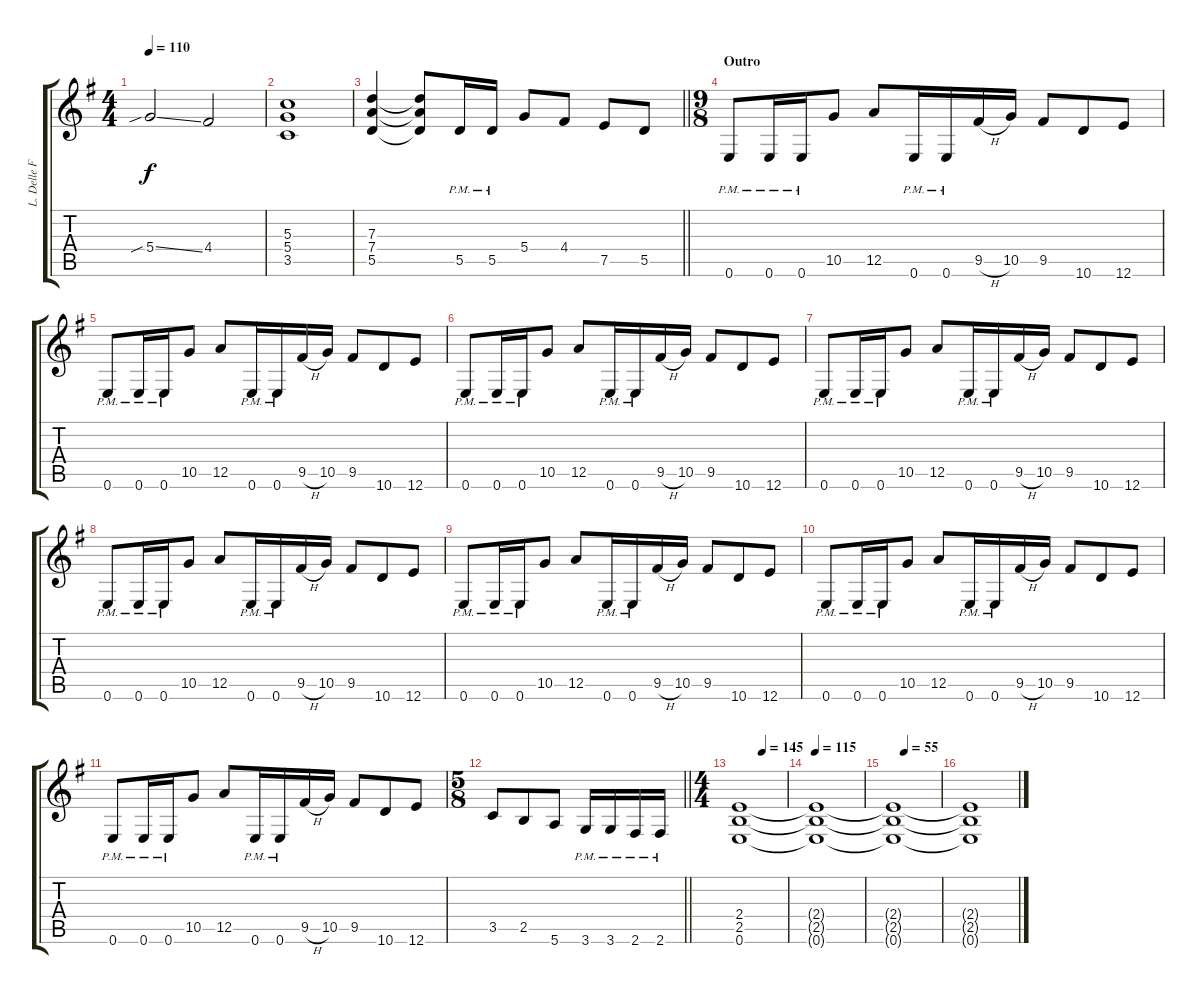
\track ("L. Delle Fave (Dist. Guitar L)" "L. Delle F") {instrument overdrivenguitar}
\staff {score tabs}
\tuning (E4 B3 G3 D3 A2 E2) {hide}
\ts (4 4)
\tempo 110
\clef g2
\ks eminor
5.4{sib ss}.2{dy f} 4.4.2 |
(5.3 5.4 3.5).1 |
\barLineRight lightlight
(7.3 7.4 5.5).4 (7.3{t} 7.4{t} 5.5{t}).8 5.5{pm}.16 5.5{pm}.16 5.4.8 4.4.8 7.5.8 5.5.8 |
\ts (9 8)
\section ("" "Outro")
0.6{pm}.8 0.6{pm}.16 0.6{pm}.16 10.5.8 12.5.8 0.6{pm}.16 0.6{pm}.16 9.5{h}.16 10.5.16 9.5.8 10.6.8 12.6.8 |
0.6{pm}.8 0.6{pm}.16 0.6{pm}.16 10.5.8 12.5.8 0.6{pm}.16 0.6{pm}.16 9.5{h}.16 10.5.16 9.5.8 10.6.8 12.6.8 |
0.6{pm}.8 0.6{pm}.16 0.6{pm}.16 10.5.8 12.5.8 0.6{pm}.16 0.6{pm}.16 9.5{h}.16 10.5.16 9.5.8 10.6.8 12.6.8 |
0.6{pm}.8 0.6{pm}.16 0.6{pm}.16 10.5.8 12.5.8 0.6{pm}.16 0.6{pm}.16 9.5{h}.16 10.5.16 9.5.8 10.6.8 12.6.8 |
0.6{pm}.8 0.6{pm}.16 0.6{pm}.16 10.5.8 12.5.8 0.6{pm}.16 0.6{pm}.16 9.5{h}.16 10.5.16 9.5.8 10.6.8 12.6.8 |
0.6{pm}.8 0.6{pm}.16 0.6{pm}.16 10.5.8 12.5.8 0.6{pm}.16 0.6{pm}.16 9.5{h}.16 10.5.16 9.5.8 10.6.8 12.6.8 |
0.6{pm}.8 0.6{pm}.16 0.6{pm}.16 10.5.8 12.5.8 0.6{pm}.16 0.6{pm}.16 9.5{h}.16 10.5.16 9.5.8 10.6.8 12.6.8 |
0.6{pm}.8 0.6{pm}.16 0.6{pm}.16 10.5.8 12.5.8 0.6{pm}.16 0.6{pm}.16 9.5{h}.16 10.5.16 9.5.8 10.6.8 12.6.8 |
\ts (5 8)
\barLineRight lightlight
3.5.8 2.5.8 5.6.8 3.6{pm}.16 3.6{pm}.16 2.6{pm}.16 2.6{pm}.16 |
\ts (4 4)
\tempo (145 0.5)
(2.4 2.5 0.6).1 |
\tempo 115
(2.4{t} 2.5{t} 0.6{t}).1 |
\tempo (55 0.25)
(2.4{t} 2.5{t} 0.6{t}).1 |
(2.4{t} 2.5{t} 0.6{t}).1{volume 0}
